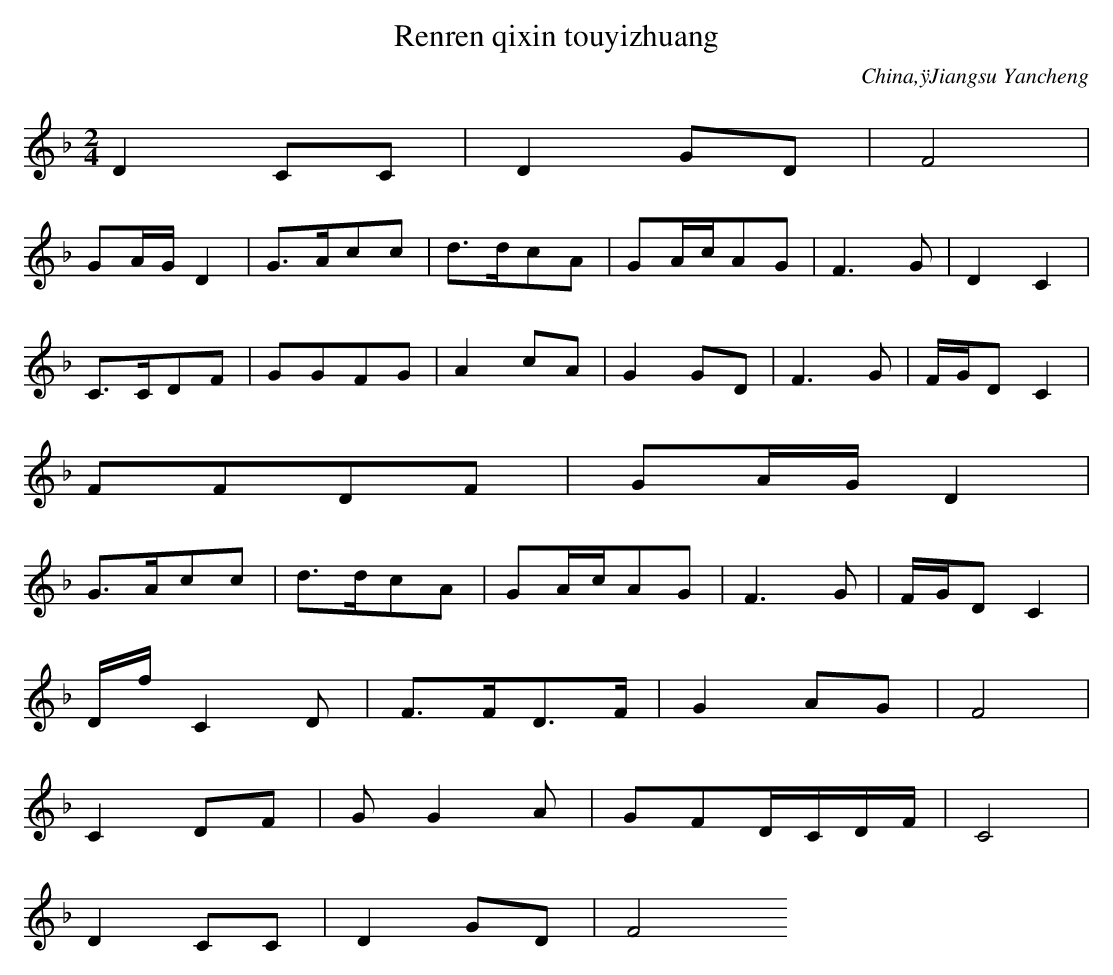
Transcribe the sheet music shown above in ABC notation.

X:1
T: Renren qixin touyizhuang
O: China,ÿJiangsu Yancheng
M: 2/4
L: 1/16
K: F
D4C2C2 | D4G2D2 | F8 |
G2AGD4 | G3Ac2c2 | d3dc2A2 | G2AcA2G2 | F6G2 | D4C4 |
C3CD2F2 | G2G2F2G2 | A4c2A2 | G4G2D2 | F6G2 | FGD2C4 |
F2F2D2F2 | G2AGD4 |
G3Ac2c2 | d3dc2A2 | G2AcA2G2 | F6G2 | FGD2C4 |
DfC4D2 | F3FD3F | G4A2G2 | F8 |
C4D2F2 | G2G4A2 | G2F2DCDF | C8 |
D4C2C2 | D4G2D2 | F8
